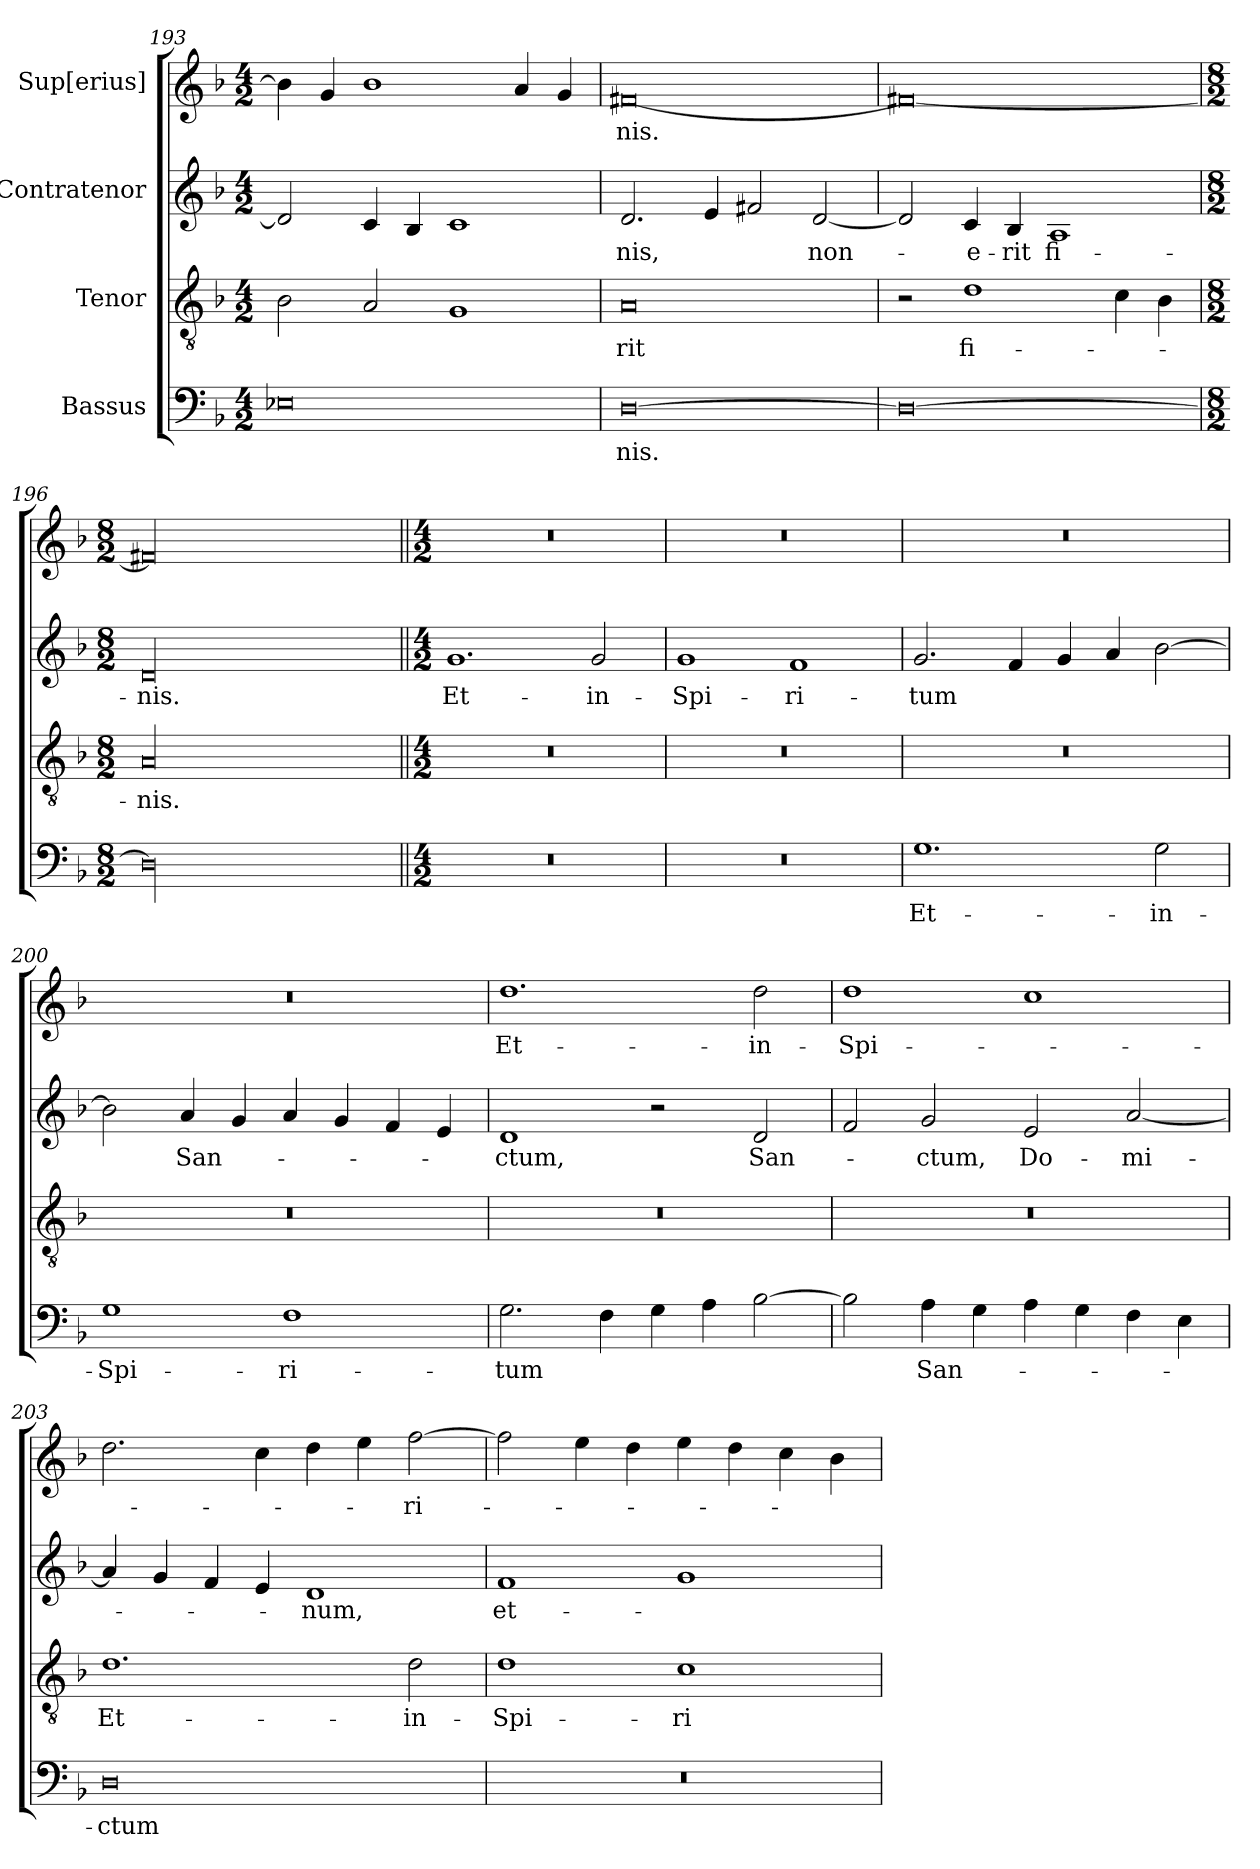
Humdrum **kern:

**kern	**text	**kern	**text	**kern	**text	**kern	**text
*part4	*part4	*part3	*part3	*part2	*part2	*part1	*part1
*staff4	*staff4	*staff3	*staff3	*staff2	*staff2	*staff1	*staff1
*I"Bassus	*	*I"Tenor	*	*I"Contratenor	*	*I"Sup[erius]	*
*clefF4	*	*clefGv2	*	*clefG2	*	*clefG2	*
*k[b-]	*	*k[b-]	*	*k[b-]	*	*k[b-]	*
*M4/2	*	*M4/2	*	*M4/2	*	*M4/2	*
=193	=193	=193	=193	=193	=193	=193	=193
0E-X\	.	2B-\	.	2d/]	.	4b-\]	.
.	.	.	.	.	.	4g/	.
.	.	2A/	.	4c/	.	1b-\	.
.	.	.	.	4B-/	.	.	.
.	.	1G/	.	1c/	.	.	.
.	.	.	.	.	.	4a/	.
.	.	.	.	.	.	4g/	.
=194	=194	=194	=194	=194	=194	=194	=194
[0D\	-nis.	0A/	-rit	2.d/	-nis,	[0f#X/	-nis.
.	.	.	.	4e/	.	.	.
.	.	.	.	2f#X/	.	.	.
.	.	.	.	[2d/	non-	.	.
=195	=195	=195	=195	=195	=195	=195	=195
0D\_	.	2r	.	2d/]	.	0f#X/_	.
.	.	1d\	fi-	4c/	e-	.	.
.	.	.	.	4B-/	-rit	.	.
.	.	.	.	1A/	fi-	.	.
.	.	4c\	.	.	.	.	.
.	.	4B-\	.	.	.	.	.
=196	=196	=196	=196	=196	=196	=196	=196
*M8/2	*	*M8/2	*	*M8/2	*	*M8/2	*
00D\]	.	00A/	-nis.	00d/	-nis.	00f#X/]	.
=197||	=197||	=197||	=197||	=197||	=197||	=197||	=197||
*M4/2	*	*M4/2	*	*M4/2	*	*M4/2	*
0r	.	0r	.	1.g/	Et-	0r	.
.	.	.	.	2g/	in-	.	.
=198	=198	=198	=198	=198	=198	=198	=198
0r	.	0r	.	1g/	Spi-	0r	.
.	.	.	.	1f/	-ri-	.	.
=199	=199	=199	=199	=199	=199	=199	=199
1.G\	Et-	0r	.	2.g/	-tum	0r	.
.	.	.	.	4f/	.	.	.
.	.	.	.	4g/	.	.	.
.	.	.	.	4a/	.	.	.
2G\	in-	.	.	[2b-\	.	.	.
=200	=200	=200	=200	=200	=200	=200	=200
1G\	Spi-	0r	.	2b-\]	.	0r	.
.	.	.	.	4a/	San-	.	.
.	.	.	.	4g/	.	.	.
1F\	-ri-	.	.	4a/	.	.	.
.	.	.	.	4g/	.	.	.
.	.	.	.	4f/	.	.	.
.	.	.	.	4e/	.	.	.
=201	=201	=201	=201	=201	=201	=201	=201
2.G\	-tum	0r	.	1d/	-ctum,	1.dd\	Et-
4F\	.	.	.	.	.	.	.
4G\	.	.	.	2r	.	.	.
4A\	.	.	.	.	.	.	.
[2B-\	.	.	.	2d/	San-	2dd\	in-
=202	=202	=202	=202	=202	=202	=202	=202
2B-\]	.	0r	.	2f/	.	1dd\	Spi-
4A\	San-	.	.	2g/	-ctum,	.	.
4G\	.	.	.	.	.	.	.
4A\	.	.	.	2e/	Do-	1cc\	.
4G\	.	.	.	.	.	.	.
4F\	.	.	.	[2a/	-mi-	.	.
4E\	.	.	.	.	.	.	.
=203	=203	=203	=203	=203	=203	=203	=203
0D\	-ctum	1.d\	Et-	4a/]	.	2.dd\	.
.	.	.	.	4g/	.	.	.
.	.	.	.	4f/	.	.	.
.	.	.	.	4e/	.	4cc\	.
.	.	.	.	1d/	-num,	4dd\	.
.	.	.	.	.	.	4ee\	.
.	.	2d\	in-	.	.	[2ff\	-ri-
=204	=204	=204	=204	=204	=204	=204	=204
0r	.	1d\	Spi-	1f/	et-	2ff\]	.
.	.	.	.	.	.	4ee\	.
.	.	.	.	.	.	4dd\	.
.	.	1c\	-ri-	1g/	.	4ee\	.
.	.	.	.	.	.	4dd\	.
.	.	.	.	.	.	4cc\	.
.	.	.	.	.	.	4b-\	.
=	=	=	=	=	=	=	=
*-	*-	*-	*-	*-	*-	*-	*-
